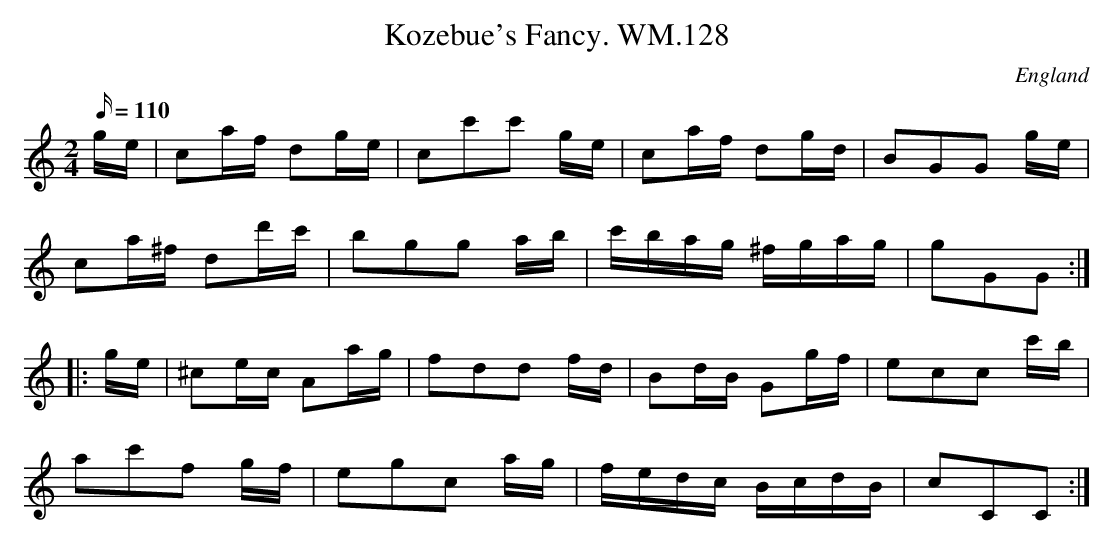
X:1
T:Kozebue's Fancy. WM.128
M:2/4
L:1/16
Q:110
O:England
W:
K:C
ge|c2af d2ge|c2c'2c'2 ge|c2af d2gd|B2G2G2 ge|!
c2a^f d2d'c'|b2g2g2 ab|c'bag ^fgag|g2G2G2:|!
|:ge|^c2ec A2ag|f2d2d2 fd|B2dB G2gf|e2c2c2 c'b|!
a2c'2f2 gf|e2g2c2 ag|fedc BcdB|c2C2C2:|]
